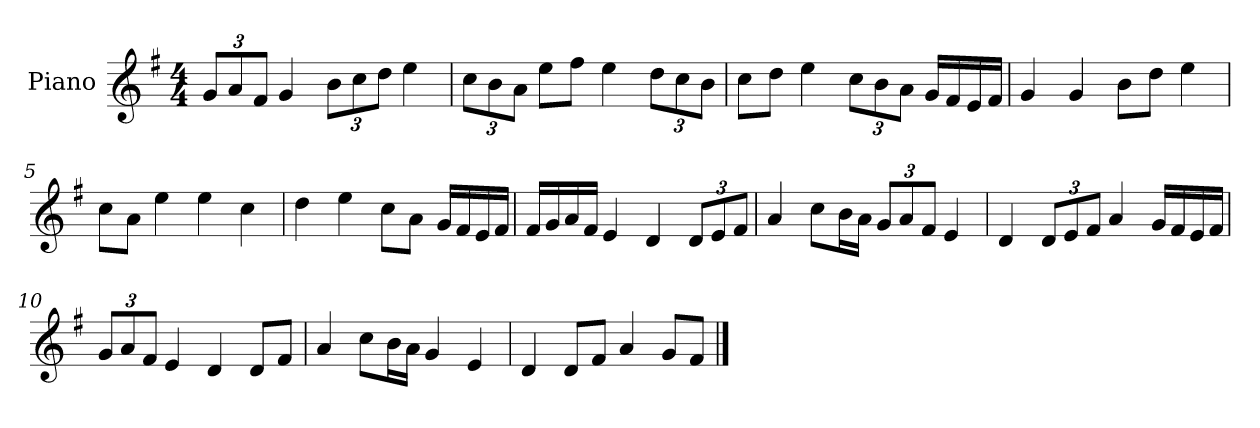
**kern
*part1
*staff1
*I"Piano
*I'P-no
*clefG2
*k[f#]
*M4/4
*MM90
*Xbrackettup
=1
12g/L
12a/
12f#/J
4g/
12b\L
12cc\
12dd\J
4ee\
=2
12cc\L
12b\
12a\J
8ee\L
8ff#\J
4ee\
12dd\L
12cc\
12b\J
=3
8cc\L
8dd\J
4ee\
12cc\L
12b\
12a\J
16g/LL
16f#/
16e/
16f#/JJ
=4
4g/
4g/
8b\L
8dd\J
4ee\
=5
8cc\L
8a\J
4ee\
4ee\
4cc\
!!LO:LB:g=z
=6
4dd\
4ee\
8cc\L
8a\J
16g/LL
16f#/
16e/
16f#/JJ
=7
16f#/LL
16g/
16a/
16f#/JJ
4e/
4d/
12d/L
12e/
12f#/J
=8
4a/
8cc\L
16b\L
16a\JJ
12g/L
12a/
12f#/J
4e/
=9
4d/
12d/L
12e/
12f#/J
4a/
16g/LL
16f#/
16e/
16f#/JJ
=10
12g/L
12a/
12f#/J
4e/
4d/
8d/L
8f#/J
!!LO:LB:g=z
=11
4a/
8cc\L
16b\L
16a\JJ
4g/
4e/
=12
4d/
8d/L
8f#/J
4a/
8g/L
8f#/J
==
*-
